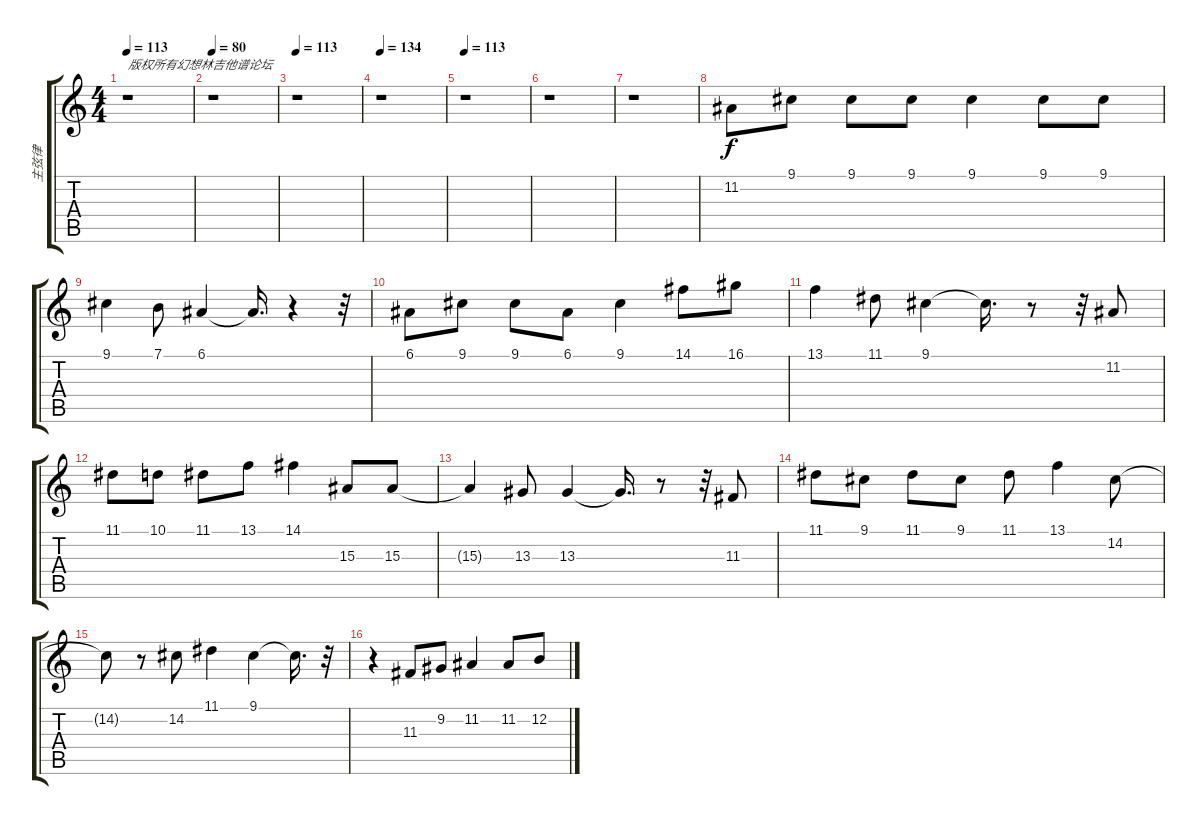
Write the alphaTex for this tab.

\track ("主弦律" "主弦律") {instrument flute}
\staff {score tabs}
\tuning (E4 B3 G3 D3 A2 E2) {hide}
\ts (4 4)
\tempo 113
\clef g2
\ks c
r.1{txt "版权所有幻想林吉他谱论坛" dy f instrument flute} |
\tempo 80
r.1 |
\tempo 113
r.1 |
\tempo 134
r.1 |
\tempo 113
r.1 |
r.1 |
r.1 |
11.2.8{volume 12} 9.1.8 9.1.8 9.1.8 9.1.4 9.1.8 9.1.8 |
9.1.4 7.1.8 6.1.4 6.1{t}.16{d} r.4 r.32 |
6.1.8 9.1.8 9.1.8 6.1.8 9.1.4 14.1.8 16.1.8 |
13.1.4 11.1.8 9.1.4 9.1{t}.16{d} r.8 r.32 11.2.8 |
11.1.8 10.1.8 11.1.8 13.1.8 14.1.4 15.3.8 15.3.8 |
15.3{t}.4 13.3.8 13.3.4 13.3{t}.16{d} r.8 r.32 11.3.8 |
11.1.8 9.1.8 11.1.8 9.1.8 11.1.8 13.1.4 14.2.8 |
14.2{t}.8 r.8 14.2.8 11.1.4 9.1.4 9.1{t}.16{d} r.32 |
r.4 11.3.8 9.2.8 11.2.4 11.2.8 12.2.8
